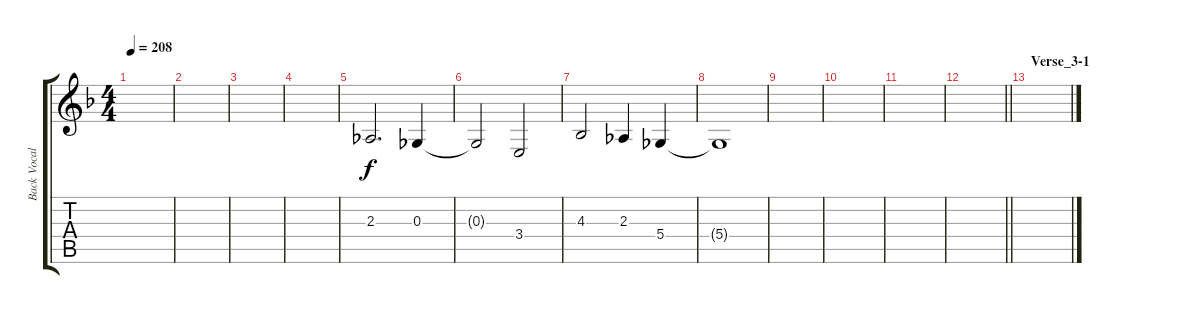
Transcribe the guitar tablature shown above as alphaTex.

\track ("Back Vocals" "Back Vocal") {instrument choiraahs}
\staff {score tabs}
\tuning (Eb4 Bb3 Gb3 Db3 Ab2 Eb2) {hide}
\ts (4 4)
\tempo 208
\clef g2
\ks f
|
|
|
|
2.3.2{d} 0.3.4 |
0.3{t}.2 3.4.2 |
4.3.2 2.3.4 5.4.4 |
5.4{t}.1 |
|
|
|
\barLineRight lightlight
|
\section ("" "Verse_3-1")
